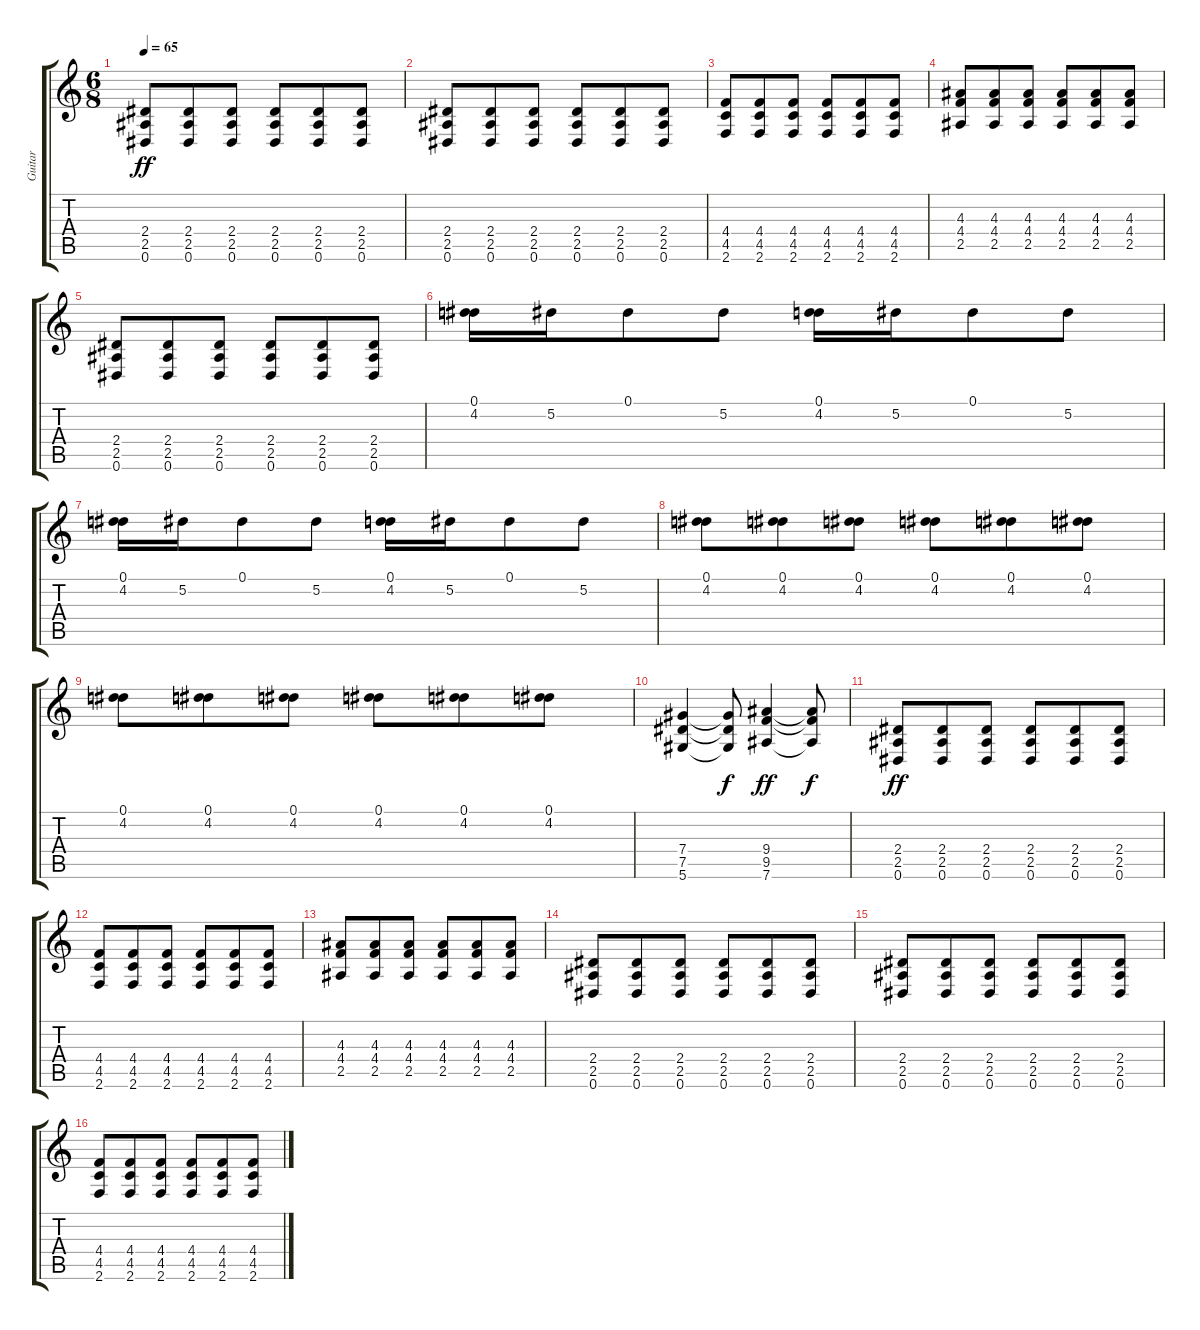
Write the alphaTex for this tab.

\track ("Guitar" "Guitar") {instrument overdrivenguitar}
\staff {score tabs}
\tuning (Eb4 Bb3 Gb3 Db3 Ab2 Eb2) {hide}
\ts (6 8)
\tempo 65
\clef g2
\ks c
(2.4 2.5 0.6).8{dy ff} (2.4 2.5 0.6).8 (2.4 2.5 0.6).8 (2.4 2.5 0.6).8 (2.4 2.5 0.6).8 (2.4 2.5 0.6).8 |
(2.4 2.5 0.6).8 (2.4 2.5 0.6).8 (2.4 2.5 0.6).8 (2.4 2.5 0.6).8 (2.4 2.5 0.6).8 (2.4 2.5 0.6).8 |
(4.4 4.5 2.6).8 (4.4 4.5 2.6).8 (4.4 4.5 2.6).8 (4.4 4.5 2.6).8 (4.4 4.5 2.6).8 (4.4 4.5 2.6).8 |
(4.3 4.4 2.5).8 (4.3 4.4 2.5).8 (4.3 4.4 2.5).8 (4.3 4.4 2.5).8 (4.3 4.4 2.5).8 (4.3 4.4 2.5).8 |
(2.4 2.5 0.6).8 (2.4 2.5 0.6).8 (2.4 2.5 0.6).8 (2.4 2.5 0.6).8 (2.4 2.5 0.6).8 (2.4 2.5 0.6).8 |
(0.1 4.2).16 5.2.16 0.1.8 5.2.8 (0.1 4.2).16 5.2.16 0.1.8 5.2.8 |
(0.1 4.2).16 5.2.16 0.1.8 5.2.8 (0.1 4.2).16 5.2.16 0.1.8 5.2.8 |
(0.1 4.2).8 (0.1 4.2).8 (0.1 4.2).8 (0.1 4.2).8 (0.1 4.2).8 (0.1 4.2).8 |
(0.1 4.2).8 (0.1 4.2).8 (0.1 4.2).8 (0.1 4.2).8 (0.1 4.2).8 (0.1 4.2).8 |
(7.4 7.5 5.6).4 (7.4{t} 7.5{t} 5.6{t}).8{dy f} (9.4 9.5 7.6).4{dy ff} (9.4{t} 9.5{t} 7.6{t}).8{dy f} |
(2.4 2.5 0.6).8{dy ff} (2.4 2.5 0.6).8 (2.4 2.5 0.6).8 (2.4 2.5 0.6).8 (2.4 2.5 0.6).8 (2.4 2.5 0.6).8 |
(4.4 4.5 2.6).8 (4.4 4.5 2.6).8 (4.4 4.5 2.6).8 (4.4 4.5 2.6).8 (4.4 4.5 2.6).8 (4.4 4.5 2.6).8 |
(4.3 4.4 2.5).8 (4.3 4.4 2.5).8 (4.3 4.4 2.5).8 (4.3 4.4 2.5).8 (4.3 4.4 2.5).8 (4.3 4.4 2.5).8 |
(2.4 2.5 0.6).8 (2.4 2.5 0.6).8 (2.4 2.5 0.6).8 (2.4 2.5 0.6).8 (2.4 2.5 0.6).8 (2.4 2.5 0.6).8 |
(2.4 2.5 0.6).8 (2.4 2.5 0.6).8 (2.4 2.5 0.6).8 (2.4 2.5 0.6).8 (2.4 2.5 0.6).8 (2.4 2.5 0.6).8 |
(4.4 4.5 2.6).8 (4.4 4.5 2.6).8 (4.4 4.5 2.6).8 (4.4 4.5 2.6).8 (4.4 4.5 2.6).8 (4.4 4.5 2.6).8
